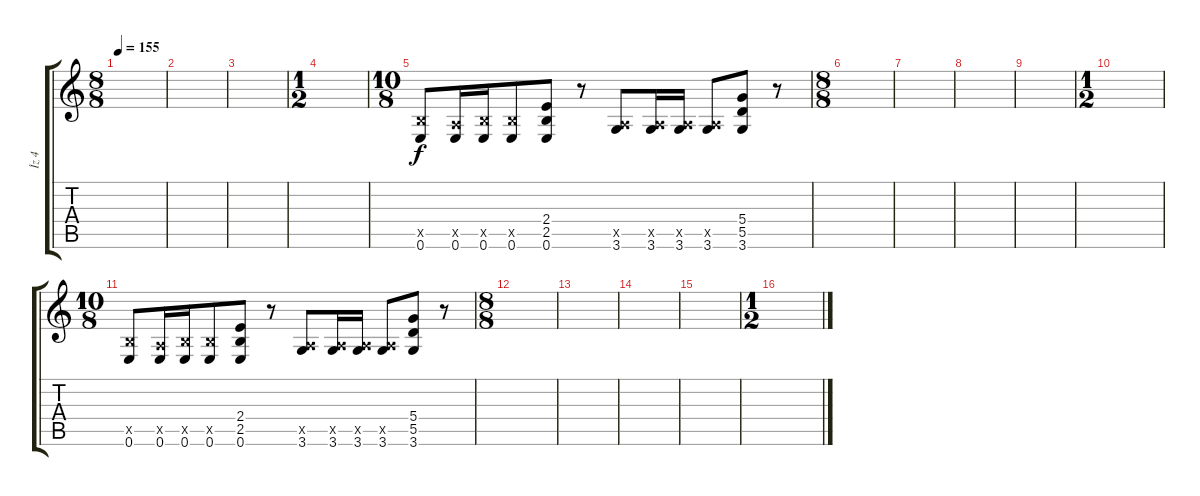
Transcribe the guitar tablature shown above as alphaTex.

\track ("İz 4" "İz 4") {instrument distortionguitar}
\staff {score tabs}
\tuning (E4 B3 G3 D3 A2 E2) {hide}
\ts (8 8)
\tempo 155
\clef g2
\ks c
|
|
|
\ts (1 2)
|
\ts (10 8)
(2.5{x} 0.6).8 (0.5{x} 0.6).16 (2.5{x} 0.6).16 (2.5{x} 0.6).8 (2.4 2.5 0.6).8 r.8 (0.5{x} 3.6).8 (0.5{x} 3.6).16 (0.5{x} 3.6).16 (0.5{x} 3.6).8 (5.4 5.5 3.6).8 r.8 |
\ts (8 8)
|
|
|
|
\ts (1 2)
|
\ts (10 8)
(2.5{x} 0.6).8 (0.5{x} 0.6).16 (2.5{x} 0.6).16 (2.5{x} 0.6).8 (2.4 2.5 0.6).8 r.8 (0.5{x} 3.6).8 (0.5{x} 3.6).16 (0.5{x} 3.6).16 (0.5{x} 3.6).8 (5.4 5.5 3.6).8 r.8 |
\ts (8 8)
|
|
|
|
\ts (1 2)
